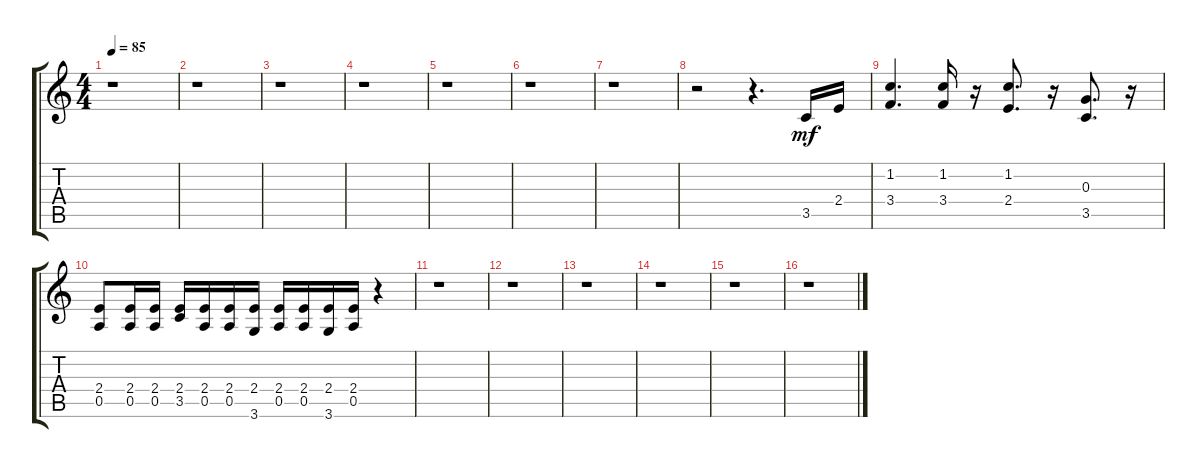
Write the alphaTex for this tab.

\track "" {instrument electricguitarclean}
\staff {score tabs}
\tuning (E4 B3 G3 D3 A2 E2) {hide}
\ts (4 4)
\tempo 85
\clef g2
\ks c
r.1{dy mf} |
r.1 |
r.1 |
r.1 |
r.1 |
r.1 |
r.1 |
r.2 r.4{d} 3.5.16 2.4.16 |
(1.2 3.4).4{d} (1.2 3.4).16 r.16 (1.2 2.4).8{d} r.16 (0.3 3.5).8{d} r.16 |
(2.4 0.5).8 (2.4 0.5).16 (2.4 0.5).16 (2.4 3.5).16 (2.4 0.5).16 (2.4 0.5).16 (2.4 3.6).16 (2.4 0.5).16 (2.4 0.5).16 (2.4 3.6).16 (2.4 0.5).16 r.4 |
r.1 |
r.1 |
r.1 |
r.1 |
r.1 |
r.1
